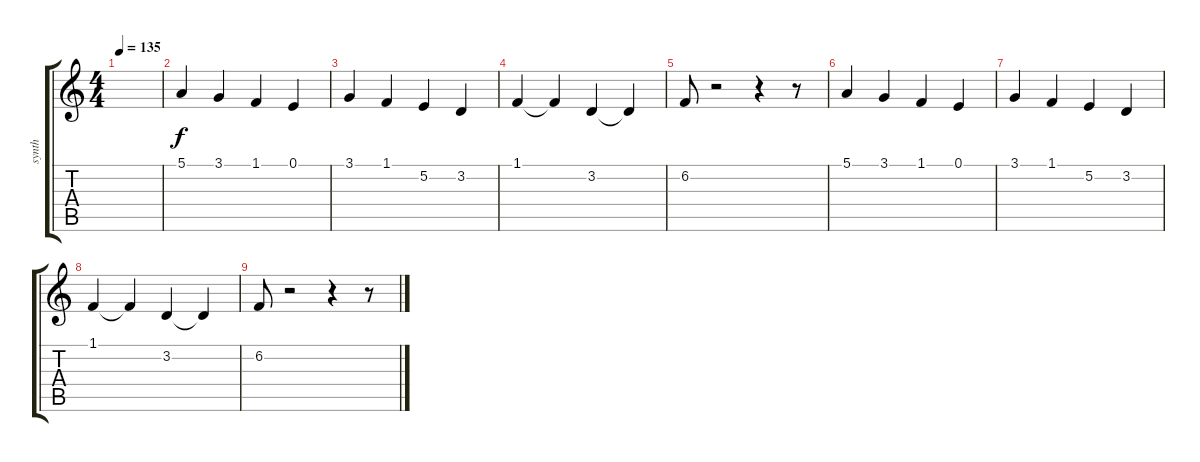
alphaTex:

\track ("synth" "synth") {instrument electricpiano1}
\staff {score tabs}
\tuning (E4 B3 G3 D3 A2 E2) {hide}
\ts (4 4)
\tempo 135
\clef g2
\ks c
|
5.1.4{instrument honkytonkpiano} 3.1.4 1.1.4 0.1.4 |
3.1.4 1.1.4 5.2.4 3.2.4 |
1.1.4 1.1{t}.4 3.2.4 3.2{t}.4 |
6.2.8 r.2 r.4 r.8 |
5.1.4{instrument honkytonkpiano} 3.1.4 1.1.4 0.1.4 |
3.1.4 1.1.4 5.2.4 3.2.4 |
1.1.4 1.1{t}.4 3.2.4 3.2{t}.4 |
6.2.8 r.2 r.4 r.8
